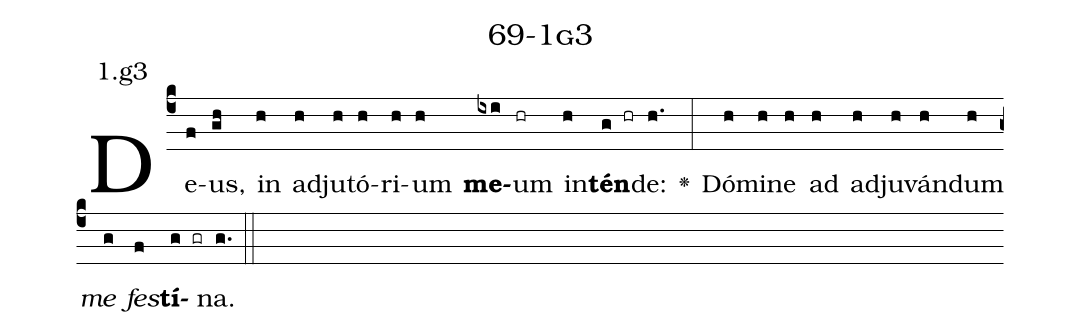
name: 69-1g3;
annotation: 1.g3;
%%
(c4)De(f)us,(gh) in(h) ad(h)ju(h)tó(h)ri(h)um(h) <b>me</b>(ixi)um(hr) in(h)<b>tén</b>(g hr)de:(h.) <v>\greheightstar</v>(:) Dó(h)mi(h)ne(h) ad(h) ad(h)ju(h)ván(h)dum(h) <i>me</i>(g) <i>fes</i>(f)<b>tí</b>(g gr)na.(g.) (::)


%E(h) u(h) o(g) u(f) a(g) e.(g.) (::)
